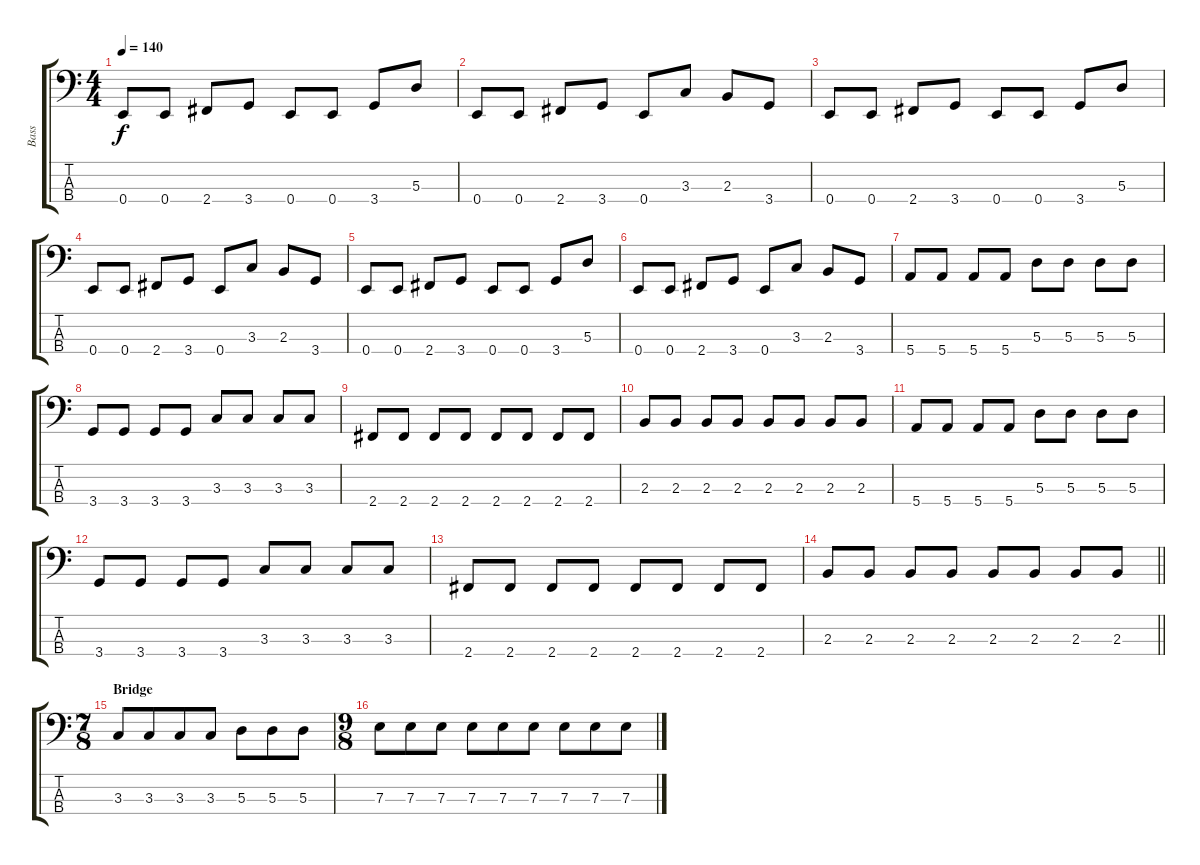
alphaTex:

\track ("Bass" "Bass") {instrument electricbassfinger}
\staff {score tabs}
\tuning (G2 D2 A1 E1) {hide}
\ts (4 4)
\tempo 140
\clef f4
\ks c
0.4.8{dy f} 0.4.8 2.4.8 3.4.8 0.4.8 0.4.8 3.4.8 5.3.8 |
0.4.8 0.4.8 2.4.8 3.4.8 0.4.8 3.3.8 2.3.8 3.4.8 |
0.4.8 0.4.8 2.4.8 3.4.8 0.4.8 0.4.8 3.4.8 5.3.8 |
0.4.8 0.4.8 2.4.8 3.4.8 0.4.8 3.3.8 2.3.8 3.4.8 |
0.4.8 0.4.8 2.4.8 3.4.8 0.4.8 0.4.8 3.4.8 5.3.8 |
0.4.8 0.4.8 2.4.8 3.4.8 0.4.8 3.3.8 2.3.8 3.4.8 |
5.4.8 5.4.8 5.4.8 5.4.8 5.3.8 5.3.8 5.3.8 5.3.8 |
3.4.8 3.4.8 3.4.8 3.4.8 3.3.8 3.3.8 3.3.8 3.3.8 |
2.4.8 2.4.8 2.4.8 2.4.8 2.4.8 2.4.8 2.4.8 2.4.8 |
2.3.8 2.3.8 2.3.8 2.3.8 2.3.8 2.3.8 2.3.8 2.3.8 |
5.4.8 5.4.8 5.4.8 5.4.8 5.3.8 5.3.8 5.3.8 5.3.8 |
3.4.8 3.4.8 3.4.8 3.4.8 3.3.8 3.3.8 3.3.8 3.3.8 |
2.4.8 2.4.8 2.4.8 2.4.8 2.4.8 2.4.8 2.4.8 2.4.8 |
\barLineRight lightlight
2.3.8 2.3.8 2.3.8 2.3.8 2.3.8 2.3.8 2.3.8 2.3.8 |
\ts (7 8)
\section ("" "Bridge")
3.3.8 3.3.8 3.3.8 3.3.8 5.3.8 5.3.8 5.3.8 |
\ts (9 8)
7.3.8 7.3.8 7.3.8 7.3.8 7.3.8 7.3.8 7.3.8 7.3.8 7.3.8
